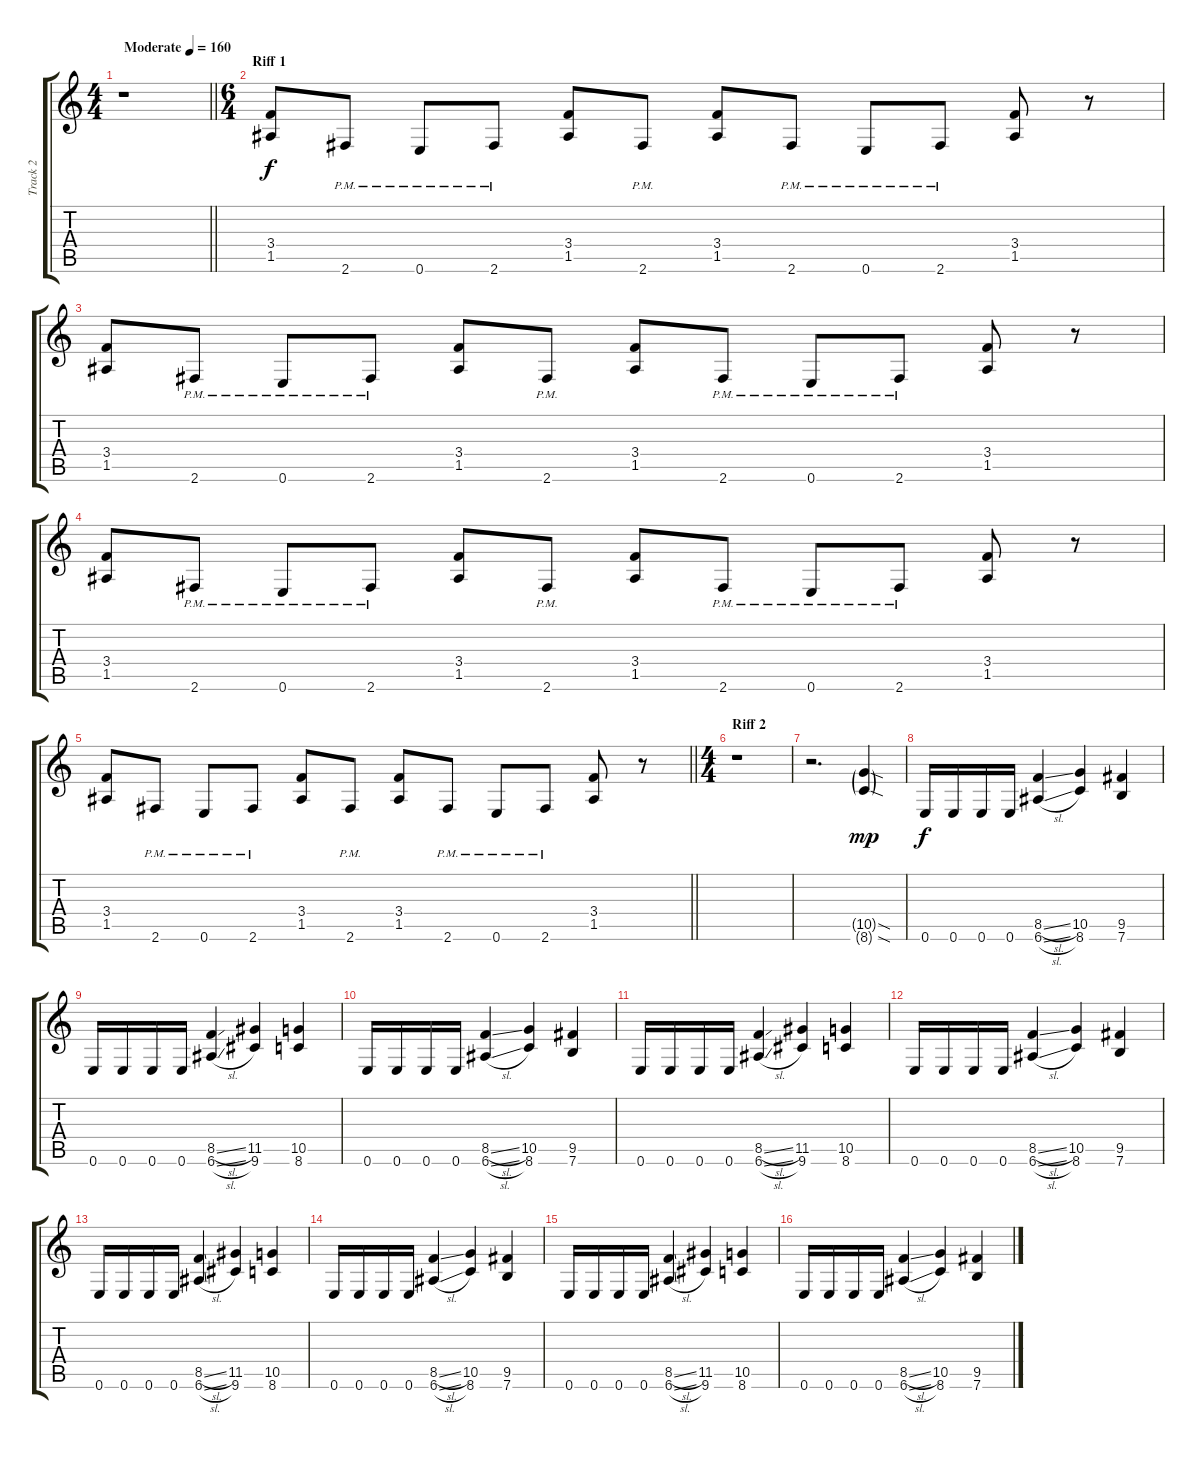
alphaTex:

\track ("Track 2" "Track 2") {instrument distortionguitar}
\staff {score tabs}
\tuning (E4 B3 G3 D3 A2 E2) {hide}
\ts (4 4)
\tempo (160 "Moderate")
\clef g2
\barLineRight lightlight
\ks c
r.1{dy f instrument distortionguitar} |
\ts (6 4)
\section ("" "Riff 1")
(3.4 1.5).8 2.6{pm}.8 0.6{pm}.8 2.6{pm}.8 (3.4 1.5).8 2.6{pm}.8 (3.4 1.5).8 2.6{pm}.8 0.6{pm}.8 2.6{pm}.8 (3.4 1.5).8 r.8 |
(3.4 1.5).8 2.6{pm}.8 0.6{pm}.8 2.6{pm}.8 (3.4 1.5).8 2.6{pm}.8 (3.4 1.5).8 2.6{pm}.8 0.6{pm}.8 2.6{pm}.8 (3.4 1.5).8 r.8 |
(3.4 1.5).8 2.6{pm}.8 0.6{pm}.8 2.6{pm}.8 (3.4 1.5).8 2.6{pm}.8 (3.4 1.5).8 2.6{pm}.8 0.6{pm}.8 2.6{pm}.8 (3.4 1.5).8 r.8 |
\barLineRight lightlight
(3.4 1.5).8 2.6{pm}.8 0.6{pm}.8 2.6{pm}.8 (3.4 1.5).8 2.6{pm}.8 (3.4 1.5).8 2.6{pm}.8 0.6{pm}.8 2.6{pm}.8 (3.4 1.5).8 r.8 |
\ts (4 4)
\section ("" "Riff 2")
r.1 |
r.2{d} (10.5{sod g} 8.6{sod g}).4{dy mp} |
0.6.16{dy f} 0.6.16 0.6.16 0.6.16 (8.5{sl} 6.6{sl}).4 (10.5 8.6).4 (9.5 7.6).4 |
0.6.16 0.6.16 0.6.16 0.6.16 (8.5{sl} 6.6{sl}).4 (11.5 9.6).4 (10.5 8.6).4 |
0.6.16 0.6.16 0.6.16 0.6.16 (8.5{sl} 6.6{sl}).4 (10.5 8.6).4 (9.5 7.6).4 |
0.6.16 0.6.16 0.6.16 0.6.16 (8.5{sl} 6.6{sl}).4 (11.5 9.6).4 (10.5 8.6).4 |
0.6.16 0.6.16 0.6.16 0.6.16 (8.5{sl} 6.6{sl}).4 (10.5 8.6).4 (9.5 7.6).4 |
0.6.16 0.6.16 0.6.16 0.6.16 (8.5{sl} 6.6{sl}).4 (11.5 9.6).4 (10.5 8.6).4 |
0.6.16 0.6.16 0.6.16 0.6.16 (8.5{sl} 6.6{sl}).4 (10.5 8.6).4 (9.5 7.6).4 |
0.6.16 0.6.16 0.6.16 0.6.16 (8.5{sl} 6.6{sl}).4 (11.5 9.6).4 (10.5 8.6).4 |
0.6.16 0.6.16 0.6.16 0.6.16 (8.5{sl} 6.6{sl}).4 (10.5 8.6).4 (9.5 7.6).4
